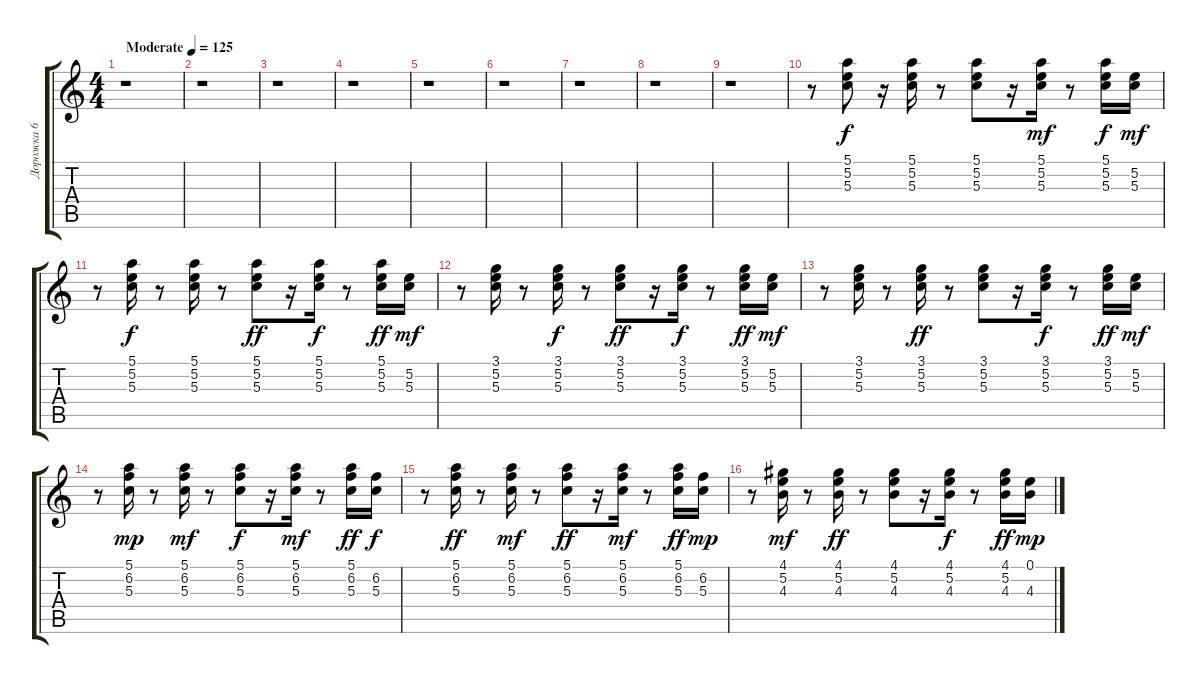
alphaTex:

\track ("Дорожка 6" "Дорожка 6") {instrument acousticguitarsteel}
\staff {score tabs}
\tuning (E4 B3 G3 D3 A2 E2) {hide}
\ts (4 4)
\tempo (125 "Moderate")
\clef g2
\ks c
r.1{dy f instrument acousticguitarsteel} |
r.1 |
r.1 |
r.1 |
r.1 |
r.1 |
r.1 |
r.1 |
r.1 |
r.8 (5.1 5.2 5.3).8 r.16 (5.1 5.2 5.3).16 r.8 (5.1 5.2 5.3).8 r.16 (5.1 5.2 5.3).16{dy mf} r.8 (5.1 5.2 5.3).16{dy f} (5.2 5.3).16{dy mf} |
r.8 (5.1 5.2 5.3).16{dy f} r.8 (5.1 5.2 5.3).16 r.8 (5.1 5.2 5.3).8{dy ff} r.16 (5.1 5.2 5.3).16{dy f} r.8 (5.1 5.2 5.3).16{dy ff} (5.2 5.3).16{dy mf} |
r.8 (3.1 5.2 5.3).16 r.8 (3.1 5.2 5.3).16{dy f} r.8 (3.1 5.2 5.3).8{dy ff} r.16 (3.1 5.2 5.3).16{dy f} r.8 (3.1 5.2 5.3).16{dy ff} (5.2 5.3).16{dy mf} |
r.8 (3.1 5.2 5.3).16 r.8 (3.1 5.2 5.3).16{dy ff} r.8 (3.1 5.2 5.3).8 r.16 (3.1 5.2 5.3).16{dy f} r.8 (3.1 5.2 5.3).16{dy ff} (5.2 5.3).16{dy mf} |
r.8 (5.1 6.2 5.3).16{dy mp} r.8 (5.1 6.2 5.3).16{dy mf} r.8 (5.1 6.2 5.3).8{dy f} r.16 (5.1 6.2 5.3).16{dy mf} r.8 (5.1 6.2 5.3).16{dy ff} (6.2 5.3).16{dy f} |
r.8 (5.1 6.2 5.3).16{dy ff} r.8 (5.1 6.2 5.3).16{dy mf} r.8 (5.1 6.2 5.3).8{dy ff} r.16 (5.1 6.2 5.3).16{dy mf} r.8 (5.1 6.2 5.3).16{dy ff} (6.2 5.3).16{dy mp} |
r.8 (4.1 5.2 4.3).16{dy mf} r.8 (4.1 5.2 4.3).16{dy ff} r.8 (4.1 5.2 4.3).8 r.16 (4.1 5.2 4.3).16{dy f} r.8 (4.1 5.2 4.3).16{dy ff} (0.1 4.3).16{dy mp}
